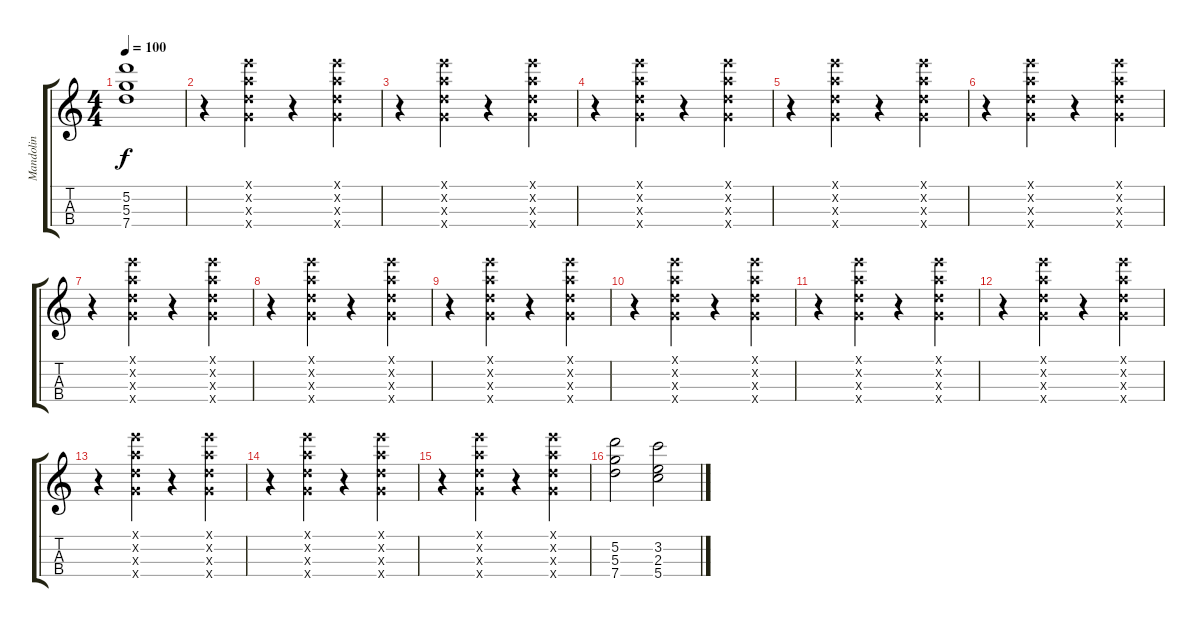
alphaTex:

\track ("Mandolin" "Mandolin") {instrument acousticguitarnylon}
\staff {score tabs}
\tuning (E5 A4 D4 G3) {hide}
\ts (4 4)
\tempo 100
\clef g2
\ks c
(5.2 5.3 7.4).1{dy f} |
r.4 (0.1{x} 0.2{x} 0.3{x} 0.4{x}).4 r.4 (0.1{x} 0.2{x} 0.3{x} 0.4{x}).4 |
r.4 (0.1{x} 0.2{x} 0.3{x} 0.4{x}).4 r.4 (0.1{x} 0.2{x} 0.3{x} 0.4{x}).4 |
r.4 (0.1{x} 0.2{x} 0.3{x} 0.4{x}).4 r.4 (0.1{x} 0.2{x} 0.3{x} 0.4{x}).4 |
r.4 (0.1{x} 0.2{x} 0.3{x} 0.4{x}).4 r.4 (0.1{x} 0.2{x} 0.3{x} 0.4{x}).4 |
r.4 (0.1{x} 0.2{x} 0.3{x} 0.4{x}).4 r.4 (0.1{x} 0.2{x} 0.3{x} 0.4{x}).4 |
r.4 (0.1{x} 0.2{x} 0.3{x} 0.4{x}).4 r.4 (0.1{x} 0.2{x} 0.3{x} 0.4{x}).4 |
r.4 (0.1{x} 0.2{x} 0.3{x} 0.4{x}).4 r.4 (0.1{x} 0.2{x} 0.3{x} 0.4{x}).4 |
r.4 (0.1{x} 0.2{x} 0.3{x} 0.4{x}).4 r.4 (0.1{x} 0.2{x} 0.3{x} 0.4{x}).4 |
r.4 (0.1{x} 0.2{x} 0.3{x} 0.4{x}).4 r.4 (0.1{x} 0.2{x} 0.3{x} 0.4{x}).4 |
r.4 (0.1{x} 0.2{x} 0.3{x} 0.4{x}).4 r.4 (0.1{x} 0.2{x} 0.3{x} 0.4{x}).4 |
r.4 (0.1{x} 0.2{x} 0.3{x} 0.4{x}).4 r.4 (0.1{x} 0.2{x} 0.3{x} 0.4{x}).4 |
r.4 (0.1{x} 0.2{x} 0.3{x} 0.4{x}).4 r.4 (0.1{x} 0.2{x} 0.3{x} 0.4{x}).4 |
r.4 (0.1{x} 0.2{x} 0.3{x} 0.4{x}).4 r.4 (0.1{x} 0.2{x} 0.3{x} 0.4{x}).4 |
r.4 (0.1{x} 0.2{x} 0.3{x} 0.4{x}).4 r.4 (0.1{x} 0.2{x} 0.3{x} 0.4{x}).4 |
(5.2 5.3 7.4).2 (3.2 2.3 5.4).2
